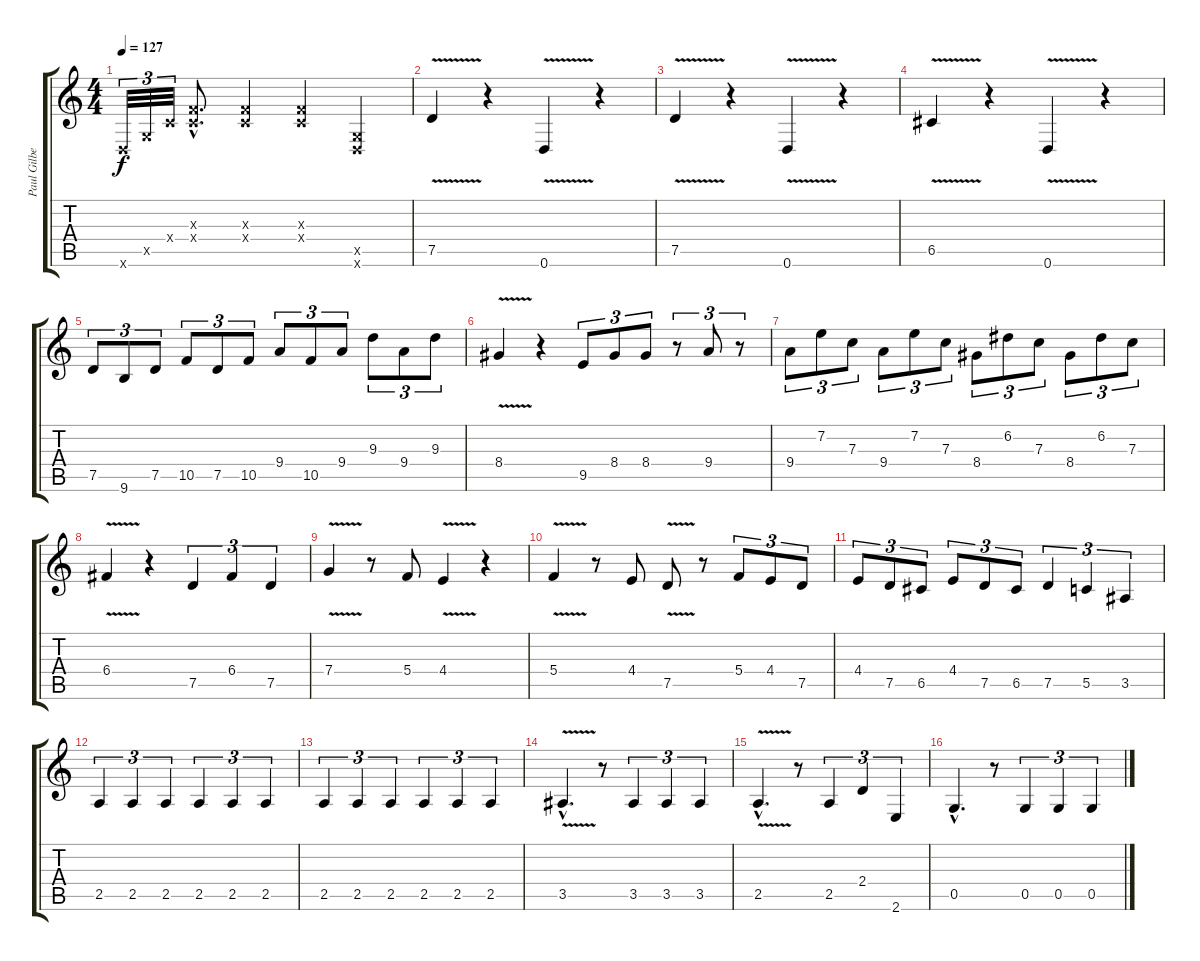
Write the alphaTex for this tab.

\track ("Paul Gilbert" "Paul Gilbe") {instrument overdrivenguitar}
\staff {score tabs}
\tuning (D4 A3 F3 C3 G2 D2) {hide}
\ts (4 4)
\tempo 127
\clef g2
\ks c
0.6{x}.32{tu (3 2) dy f} 0.5{x}.32{tu (3 2)} 0.4{x}.32{tu (3 2)} (0.3{hac x} 0.4{hac x}).8{d} (0.3{x} 0.4{x}).4 (0.3{x} 0.4{x}).4 (0.5{x} 0.6{x}).4 |
7.5{v}.4 r.4 0.6{v}.4 r.4 |
7.5{v}.4 r.4 0.6{v}.4 r.4 |
6.5{v}.4 r.4 0.6{v}.4 r.4 |
7.5.8{tu (3 2)} 9.6.8{tu (3 2)} 7.5.8{tu (3 2)} 10.5.8{tu (3 2)} 7.5.8{tu (3 2)} 10.5.8{tu (3 2)} 9.4.8{tu (3 2)} 10.5.8{tu (3 2)} 9.4.8{tu (3 2)} 9.3.8{tu (3 2)} 9.4.8{tu (3 2)} 9.3.8{tu (3 2)} |
8.4{v}.4 r.4 9.5.8{tu (3 2)} 8.4.8{tu (3 2)} 8.4.8{tu (3 2)} r.8{tu (3 2)} 9.4.8{tu (3 2)} r.8{tu (3 2)} |
9.4.8{tu (3 2)} 7.2.8{tu (3 2)} 7.3.8{tu (3 2)} 9.4.8{tu (3 2)} 7.2.8{tu (3 2)} 7.3.8{tu (3 2)} 8.4.8{tu (3 2)} 6.2.8{tu (3 2)} 7.3.8{tu (3 2)} 8.4.8{tu (3 2)} 6.2.8{tu (3 2)} 7.3.8{tu (3 2)} |
6.4{v}.4 r.4 7.5.4{tu (3 2)} 6.4.4{tu (3 2)} 7.5.4{tu (3 2)} |
7.4{v}.4 r.8 5.4.8 4.4{v}.4 r.4 |
5.4{v}.4 r.8 4.4.8 7.5{v}.8 r.8 5.4.8{tu (3 2)} 4.4.8{tu (3 2)} 7.5.8{tu (3 2)} |
4.4.8{tu (3 2)} 7.5.8{tu (3 2)} 6.5.8{tu (3 2)} 4.4.8{tu (3 2)} 7.5.8{tu (3 2)} 6.5.8{tu (3 2)} 7.5.4{tu (3 2)} 5.5.4{tu (3 2)} 3.5.4{tu (3 2)} |
2.5.4{tu (3 2)} 2.5.4{tu (3 2)} 2.5.4{tu (3 2)} 2.5.4{tu (3 2)} 2.5.4{tu (3 2)} 2.5.4{tu (3 2)} |
2.5.4{tu (3 2)} 2.5.4{tu (3 2)} 2.5.4{tu (3 2)} 2.5.4{tu (3 2)} 2.5.4{tu (3 2)} 2.5.4{tu (3 2)} |
3.5{v hac}.4{d} r.8 3.5.4{tu (3 2)} 3.5.4{tu (3 2)} 3.5.4{tu (3 2)} |
2.5{v hac}.4{d} r.8 2.5.4{tu (3 2)} 2.4.4{tu (3 2)} 2.6.4{tu (3 2)} |
0.5{hac}.4{d} r.8 0.5.4{tu (3 2)} 0.5.4{tu (3 2)} 0.5.4{tu (3 2)}
